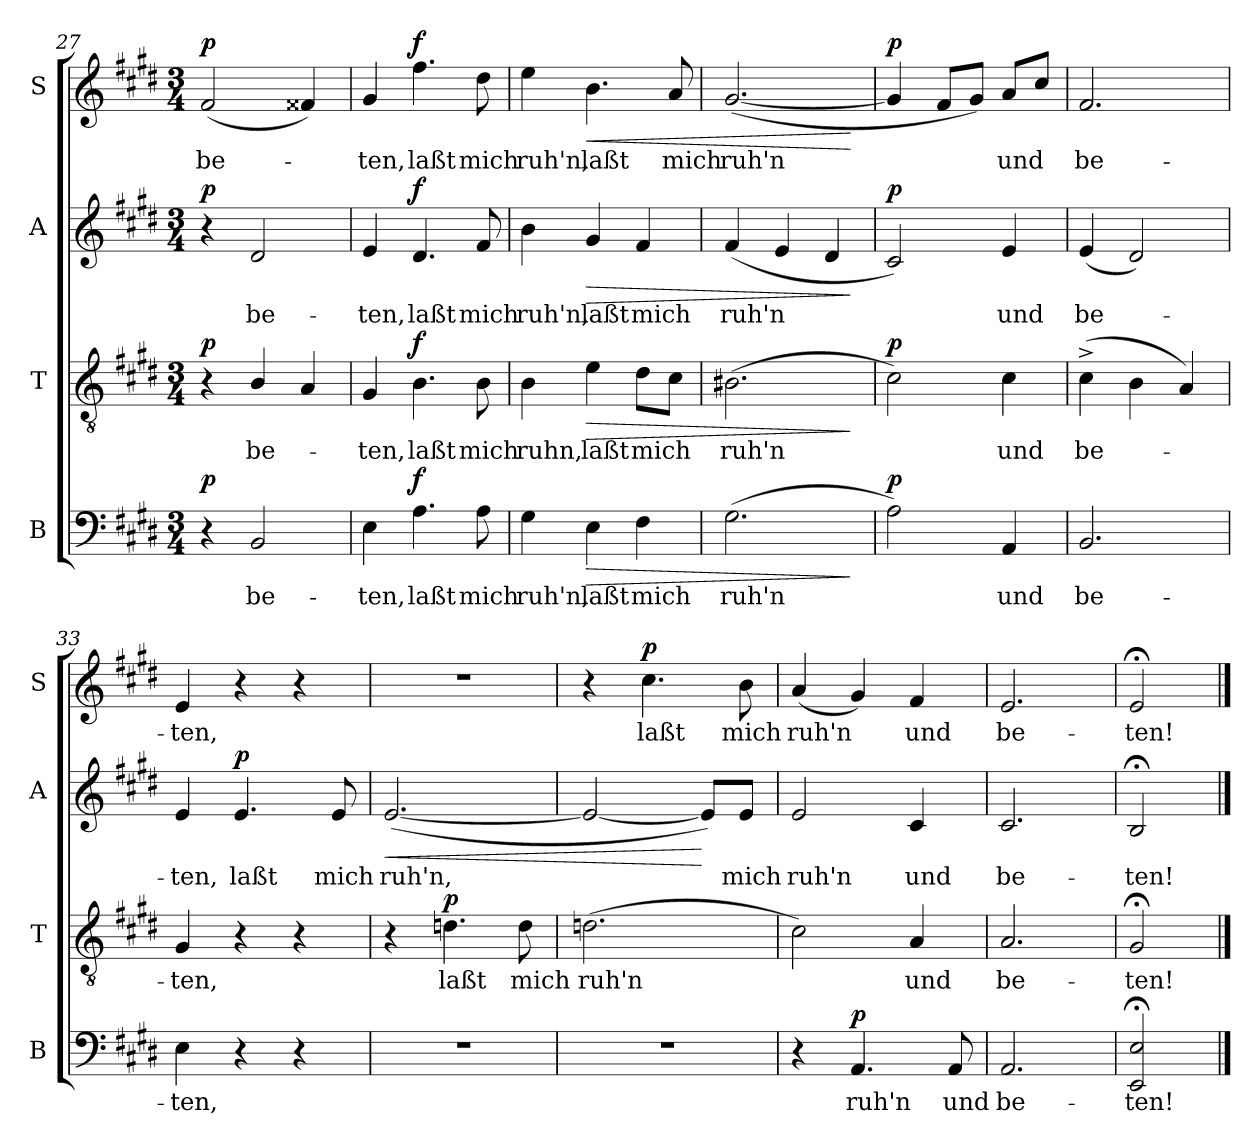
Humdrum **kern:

**kern	**text	**dynam	**kern	**text	**dynam	**kern	**text	**dynam	**kern	**text	**dynam
*part4	*part4	*part4	*part3	*part3	*part3	*part2	*part2	*part2	*part1	*part1	*part1
*staff4	*staff4	*staff4	*staff3	*staff3	*staff3	*staff2	*staff2	*staff2	*staff1	*staff1	*staff1
*I"B	*	*	*I"T	*	*	*I"A	*	*	*I"S	*	*
*I'B	*	*	*I'T	*	*	*I'A	*	*	*I'S	*	*
*clefF4	*	*	*clefGv2	*	*	*clefG2	*	*	*clefG2	*	*
*k[f#c#g#d#]	*	*	*k[f#c#g#d#]	*	*	*k[f#c#g#d#]	*	*	*k[f#c#g#d#]	*	*
*E:	*	*	*E:	*	*	*E:	*	*	*E:	*	*
*M3/4	*	*	*M3/4	*	*	*M3/4	*	*	*M3/4	*	*
=27	=27	=27	=27	=27	=27	=27	=27	=27	=27	=27	=27
!	!	!LO:DY:a	!	!	!LO:DY:a	!	!	!LO:DY:a	!	!	!LO:DY:a
4r	.	p	4r	.	p	4r	.	p	(2f#/	be-	p
2BB/	be-	.	4B/	be-	.	2d#/	be-	.	.	.	.
.	.	.	4A/	.	.	.	.	.	4f##X/)	.	.
=28	=28	=28	=28	=28	=28	=28	=28	=28	=28	=28	=28
4E\	-ten,	.	4G#/	-ten,	.	4e/	-ten,	.	4g#/	-ten,	.
!	!	!LO:DY:a	!	!	!LO:DY:a	!	!	!LO:DY:a	!	!	!LO:DY:a
4.A\	laßt	f	4.B\	laßt	f	4.d#/	laßt	f	4.ff#\	laßt	f
8A\	mich	.	8B\	mich	.	8f#/	mich	.	8dd#\	mich	.
=29	=29	=29	=29	=29	=29	=29	=29	=29	=29	=29	=29
4G#\	ruh'n,	.	4B\	ruhn,	.	4b\	ruh'n,	.	4ee\	ruh'n,	.
!	!	!LO:HP:b	!	!	!LO:HP:b	!	!	!LO:HP:b	!	!	!LO:HP:b
4E\	laßt	>	4e\	laßt	>	4g#/	laßt	>	4.b\	laßt	<
4F#\	mich	.	8d#\L	mich	.	4f#/	mich	.	.	.	.
.	.	.	8c#\J	.	.	.	.	.	8a/	mich	.
=30	=30	=30	=30	=30	=30	=30	=30	=30	=30	=30	=30
(>2.G#\	ruh'n	.	(>2.B#X\	ruh'n	.	(4f#/	ruh'n	.	([2.g#/	ruh'n	.
.	.	.	.	.	.	4e/	.	.	.	.	.
.	.	.	.	.	.	4d#/	.	.	.	.	.
.	.	]	.	.	]	.	.	]	.	.	[
!!LO:LB:g=z
=31	=31	=31	=31	=31	=31	=31	=31	=31	=31	=31	=31
!	!	!LO:DY:a	!	!	!LO:DY:a	!	!	!LO:DY:a	!	!	!LO:DY:a
2A\)	.	p	2c#\)	.	p	2c#/)	.	p	4g#/]	.	p
.	.	.	.	.	.	.	.	.	8f#/L	.	.
.	.	.	.	.	.	.	.	.	8g#/J)	.	.
4AA/	und	.	4c#\	und	.	4e/	und	.	8a/L	und	.
.	.	.	.	.	.	.	.	.	8cc#/J	.	.
=32	=32	=32	=32	=32	=32	=32	=32	=32	=32	=32	=32
2.BB/	be-	.	(>4c#^\	be-	.	(4e/	be-	.	2.f#/	be-	.
.	.	.	4B\	.	.	2d#/)	.	.	.	.	.
.	.	.	4A/)	.	.	.	.	.	.	.	.
=33	=33	=33	=33	=33	=33	=33	=33	=33	=33	=33	=33
4E\	-ten,	.	4G#/	-ten,	.	4e/	-ten,	.	4e/	-ten,	.
!	!	!	!	!	!	!	!	!LO:DY:a	!	!	!
4r	.	.	4r	.	.	4.e/	laßt	p	4r	.	.
4r	.	.	4r	.	.	.	.	.	4r	.	.
.	.	.	.	.	.	8e/	mich	.	.	.	.
=34	=34	=34	=34	=34	=34	=34	=34	=34	=34	=34	=34
!	!	!	!	!	!	!	!	!LO:HP:b	!	!	!
2.r	.	.	4r	.	.	([2.e/	ruh'n,	<	2.r	.	.
!	!	!	!	!	!LO:DY:a	!	!	!	!	!	!
.	.	.	4.dn\	laßt	p	.	.	.	.	.	.
.	.	.	8d\	mich	.	.	.	.	.	.	.
=35	=35	=35	=35	=35	=35	=35	=35	=35	=35	=35	=35
2.r	.	.	(>2.dn\	ruh'n	.	2e/_	.	.	4r	.	.
!	!	!	!	!	!	!	!	!	!	!	!LO:DY:a
.	.	.	.	.	.	.	.	.	4.cc#\	laßt	p
.	.	.	.	.	.	8e/L])	.	[	.	.	.
.	.	.	.	.	.	8e/J	mich	.	8b\	mich	.
=36	=36	=36	=36	=36	=36	=36	=36	=36	=36	=36	=36
4r	.	.	2c#\)	.	.	2e/	ruh'n	.	(4a/	ruh'n	.
!	!	!LO:DY:a	!	!	!	!	!	!	!	!	!
4.AA/	ruh'n	p	.	.	.	.	.	.	4g#/)	.	.
.	.	.	4A/	und	.	4c#/	und	.	4f#/	und	.
8AA/	und	.	.	.	.	.	.	.	.	.	.
=37	=37	=37	=37	=37	=37	=37	=37	=37	=37	=37	=37
2.AA/	be-	.	2.A/	be-	.	2.c#/	be-	.	2.e/	be-	.
=38	=38	=38	=38	=38	=38	=38	=38	=38	=38	=38	=38
2EE/;< 2E/;<	-ten!	.	2G#;</	-ten!	.	2B;</	-ten!	.	2e;</	-ten!	.
==	==	==	==	==	==	==	==	==	==	==	==
*-	*-	*-	*-	*-	*-	*-	*-	*-	*-	*-	*-
